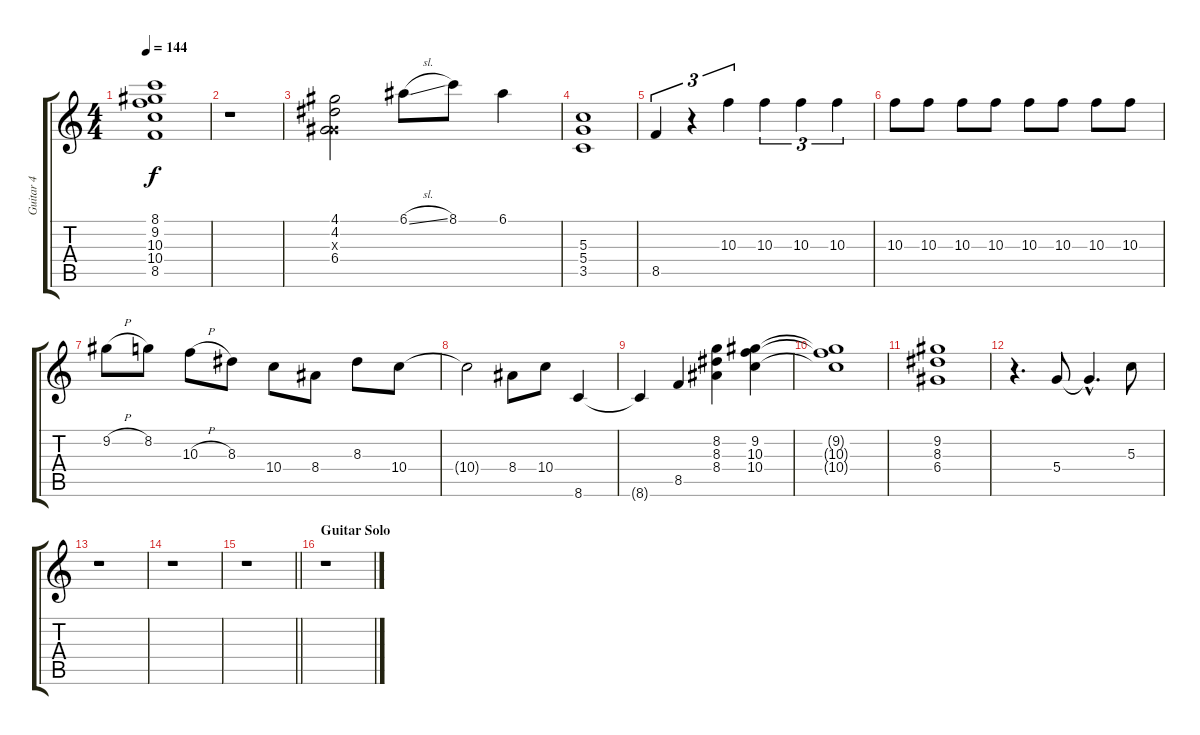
\track ("Guitar 4" "Guitar 4") {instrument electricguitarclean}
\staff {score tabs}
\tuning (E4 B3 G3 D3 A2 E2) {hide}
\ts (4 4)
\tempo 144
\clef g2
\ks c
(8.1 9.2 10.3 10.4 8.5).1{dy f} |
r.1 |
(4.1 4.2 0.3{x} 6.4).2 6.1{sl}.8 8.1.8 6.1.4 |
(5.3 5.4 3.5).1 |
8.5.4{tu (3 2)} r.4{tu (3 2)} 10.3.4{tu (3 2)} 10.3.4{tu (3 2)} 10.3.4{tu (3 2)} 10.3.4{tu (3 2)} |
10.3.8 10.3.8 10.3.8 10.3.8 10.3.8 10.3.8 10.3.8 10.3.8 |
9.2{h}.8 8.2.8 10.3{h}.8 8.3.8 10.4.8 8.4.8 8.3.8 10.4.8 |
10.4{t}.2 8.4.8 10.4.8 8.6.4 |
8.6{t}.4 8.5.4 (8.2 8.3 8.4).4 (9.2 10.3 10.4).4 |
(9.2{t} 10.3{t} 10.4{t}).1 |
(9.2 8.3 6.4).1 |
r.4{d} 5.4.8 5.4{hac t}.4{d} 5.3.8 |
r.1 |
r.1 |
\barLineRight lightlight
r.1 |
\section ("" "Guitar Solo")
r.1
